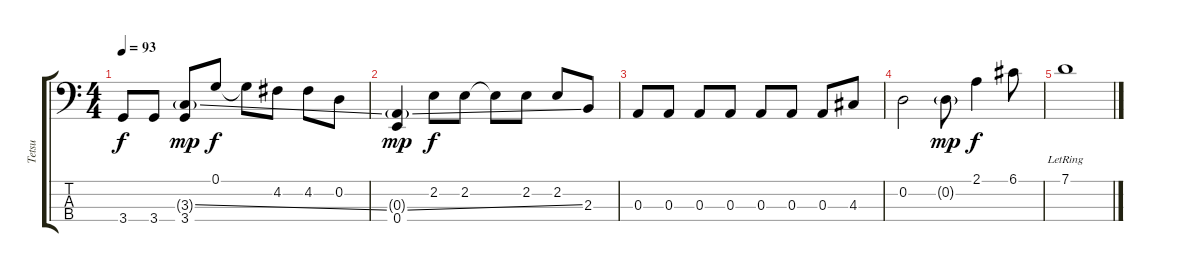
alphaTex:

\track ("Tetsu" "Tetsu") {instrument electricbasspick}
\staff {score tabs}
\tuning (G2 D2 A1 E1) {hide}
\ts (4 4)
\tempo 93
\clef f4
\ks c
3.4.8{dy f} 3.4.8 (3.3{ss g} 3.4).8{dy mp} 0.1.8{dy f} 0.1{t}.8 4.2.8 4.2.8 0.2.8 |
(0.3{ss g} 0.4).4{dy mp} 2.2.8{dy f} 2.2.8 2.2{t}.8 2.2.8 2.2.8 2.3.8 |
0.3.8 0.3.8 0.3.8 0.3.8 0.3.8 0.3.8 0.3.8 4.3.8 |
0.2.2 0.2{g}.8{dy mp} 2.1.4{dy f} 6.1.8 |
7.1{lr}.1
